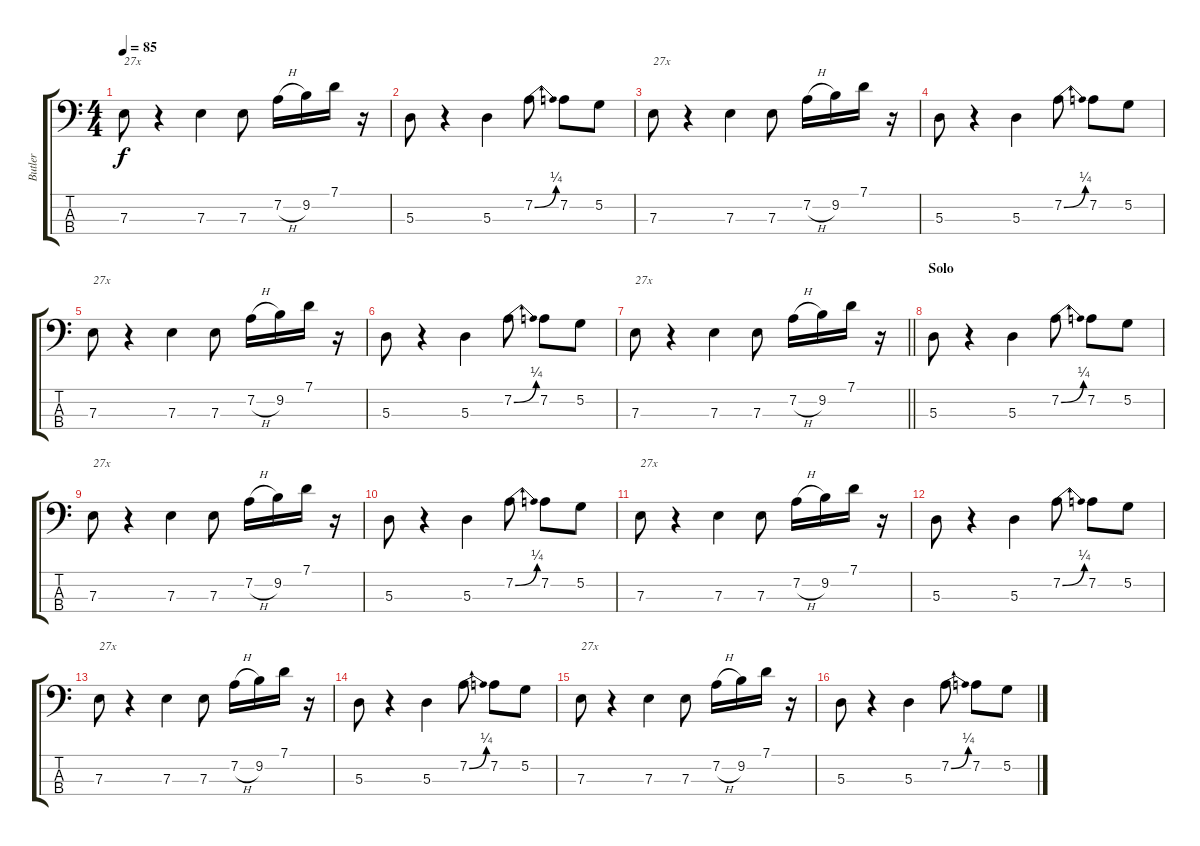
\track ("Butler" "Butler") {instrument electricbassfinger}
\staff {score tabs}
\tuning (G2 D2 A1 E1) {hide}
\ts (4 4)
\tempo 85
\clef f4
\ks c
7.3.8{txt "27x" dy f} r.4 7.3.4 7.3.8 7.2{h}.16 9.2.16 7.1.16 r.16 |
5.3.8 r.4 5.3.4 7.2{be (bend 0 0 60 1)}.8 7.2.8 5.2.8 |
7.3.8{txt "27x"} r.4 7.3.4 7.3.8 7.2{h}.16 9.2.16 7.1.16 r.16 |
5.3.8 r.4 5.3.4 7.2{be (bend 0 0 60 1)}.8 7.2.8 5.2.8 |
7.3.8{txt "27x"} r.4 7.3.4 7.3.8 7.2{h}.16 9.2.16 7.1.16 r.16 |
5.3.8 r.4 5.3.4 7.2{be (bend 0 0 60 1)}.8 7.2.8 5.2.8 |
\barLineRight lightlight
7.3.8{txt "27x"} r.4 7.3.4 7.3.8 7.2{h}.16 9.2.16 7.1.16 r.16 |
\section ("" "Solo")
5.3.8 r.4 5.3.4 7.2{be (bend 0 0 60 1)}.8 7.2.8 5.2.8 |
7.3.8{txt "27x"} r.4 7.3.4 7.3.8 7.2{h}.16 9.2.16 7.1.16 r.16 |
5.3.8 r.4 5.3.4 7.2{be (bend 0 0 60 1)}.8 7.2.8 5.2.8 |
7.3.8{txt "27x"} r.4 7.3.4 7.3.8 7.2{h}.16 9.2.16 7.1.16 r.16 |
5.3.8 r.4 5.3.4 7.2{be (bend 0 0 60 1)}.8 7.2.8 5.2.8 |
7.3.8{txt "27x"} r.4 7.3.4 7.3.8 7.2{h}.16 9.2.16 7.1.16 r.16 |
5.3.8 r.4 5.3.4 7.2{be (bend 0 0 60 1)}.8 7.2.8 5.2.8 |
7.3.8{txt "27x"} r.4 7.3.4 7.3.8 7.2{h}.16 9.2.16 7.1.16 r.16 |
5.3.8 r.4 5.3.4 7.2{be (bend 0 0 60 1)}.8 7.2.8 5.2.8
